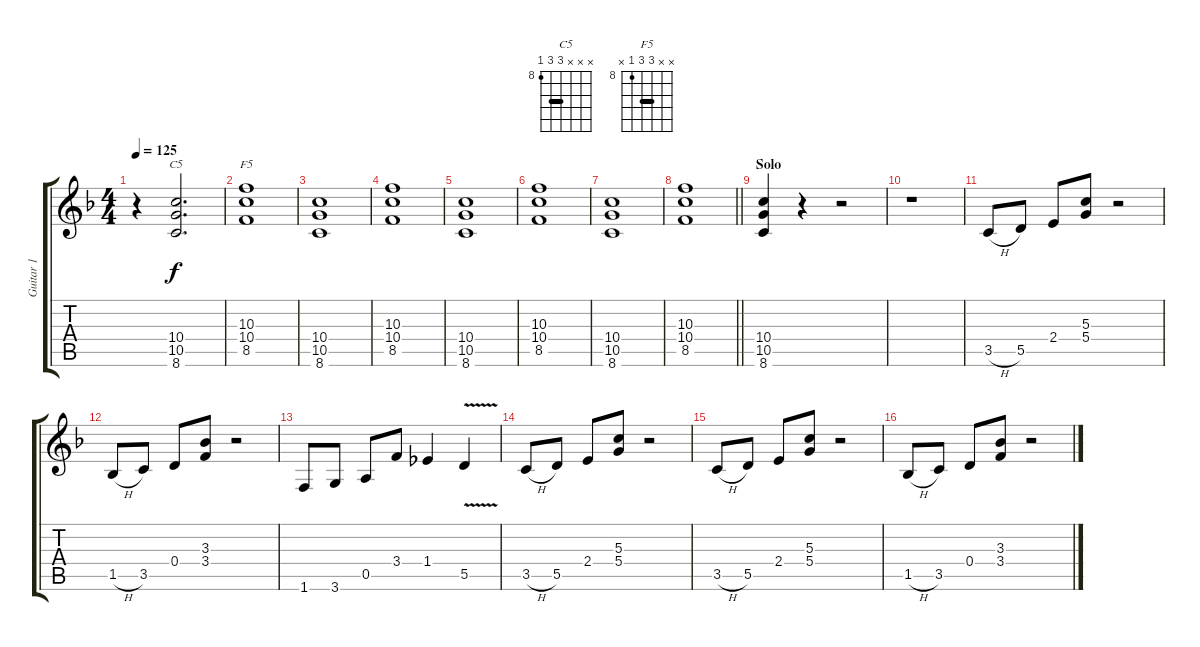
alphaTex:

\track ("Guitar 1" "Guitar 1") {instrument electricguitarclean}
\staff {score tabs}
\tuning (E4 B3 G3 D3 A2 E2) {hide}
\chord ("C5" x x x 10 10 8) {firstfret 8 barre 10}
\chord ("F5" x x 10 10 8 x) {firstfret 8 barre 10}
\ts (4 4)
\tempo 125
\clef g2
\ks f
r.4{dy f volume 8} (10.4 10.5 8.6).2{d ch "C5"} |
(10.3 10.4 8.5).1{ch "F5"} |
(10.4 10.5 8.6).1 |
(10.3 10.4 8.5).1 |
(10.4 10.5 8.6).1 |
(10.3 10.4 8.5).1 |
(10.4 10.5 8.6).1 |
\barLineRight lightlight
(10.3 10.4 8.5).1 |
\section ("" "Solo")
(10.4 10.5 8.6).4{volume 13} r.4 r.2 |
r.1 |
3.5{h}.8{volume 9} 5.5.8 2.4.8 (5.3 5.4).8 r.2 |
1.5{h}.8 3.5.8 0.4.8 (3.3 3.4).8 r.2 |
1.6.8 3.6.8 0.5.8 3.4.8 1.4.4 5.5{v}.4 |
3.5{h}.8 5.5.8 2.4.8 (5.3 5.4).8 r.2 |
3.5{h}.8 5.5.8 2.4.8 (5.3 5.4).8 r.2 |
1.5{h}.8 3.5.8 0.4.8 (3.3 3.4).8 r.2
